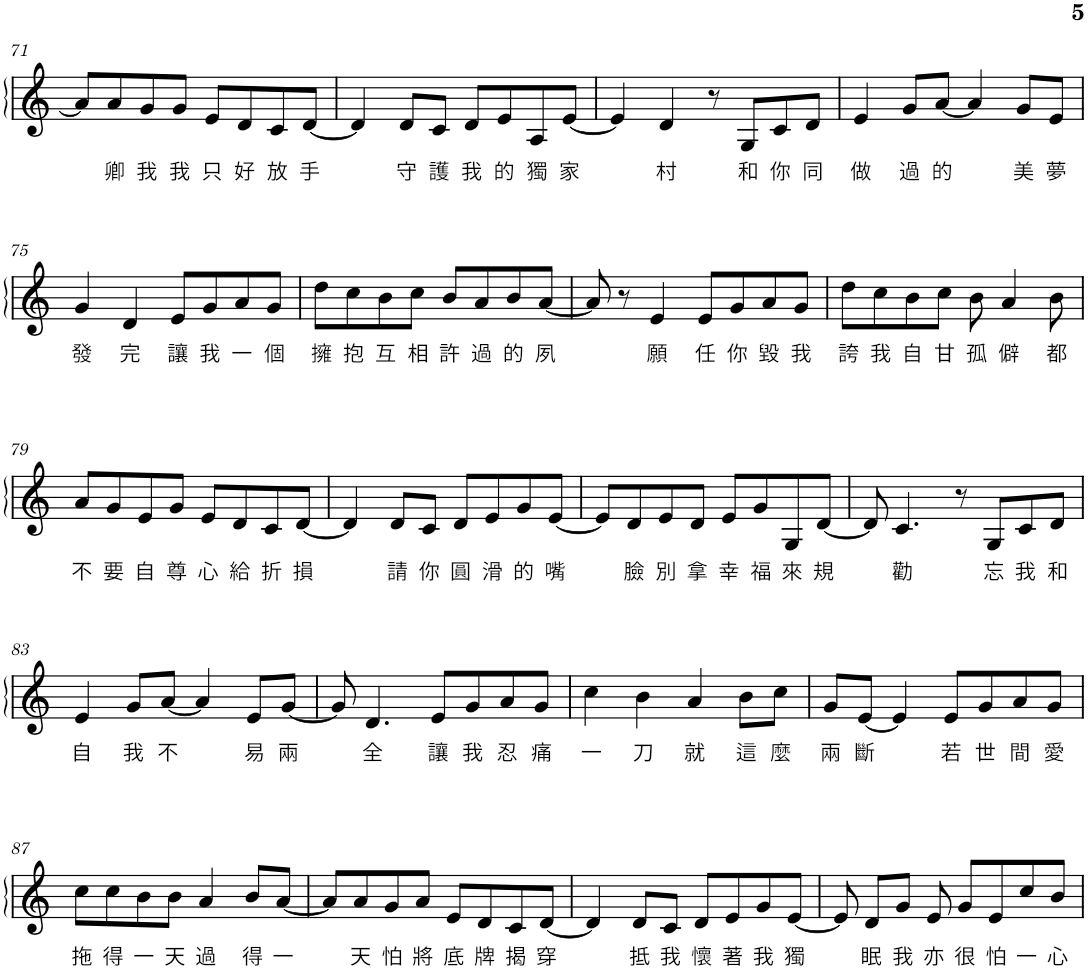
**kern	**text
*part1	*part1
*staff1	*staff1
*I"Piano	*
*I'Pno	*
!!LO:PB:g=z
*clefG2	*
*k[]	*
*M4/4	*
=71	=71
8a/L]	.
!	!LO:LY:b
8a/	卿
!	!LO:LY:b
8g/	我
!	!LO:LY:b
8g/J	我
!	!LO:LY:b
8e/L	只
!	!LO:LY:b
8d/	好
!	!LO:LY:b
8c/	放
!	!LO:LY:b
[<8d/J	手
=72	=72
4d/]	.
!	!LO:LY:b
8d/L	守
!	!LO:LY:b
8c/J	護
!	!LO:LY:b
8d/L	我
!	!LO:LY:b
8e/	的
!	!LO:LY:b
8A/	獨
!	!LO:LY:b
[<8e/J	家
=73	=73
4e/]	.
!	!LO:LY:b
4d/	村
8r	.
!	!LO:LY:b
8G/L	和
!	!LO:LY:b
8c/	你
!	!LO:LY:b
8d/J	同
=74	=74
!	!LO:LY:b
4e/	做
!	!LO:LY:b
8g/L	過
!	!LO:LY:b
[<8a/J	的
4a/]	.
!	!LO:LY:b
8g/L	美
!	!LO:LY:b
8e/J	夢
!!LO:LB:g=z
=75	=75
!	!LO:LY:b
4g/	發
!	!LO:LY:b
4d/	完
!	!LO:LY:b
8e/L	讓
!	!LO:LY:b
8g/	我
!	!LO:LY:b
8a/	一
!	!LO:LY:b
8g/J	個
=76	=76
!	!LO:LY:b
8dd\L	擁
!	!LO:LY:b
8cc\	抱
!	!LO:LY:b
8b\	互
!	!LO:LY:b
8cc\J	相
!	!LO:LY:b
8b/L	許
!	!LO:LY:b
8a/	過
!	!LO:LY:b
8b/	的
!	!LO:LY:b
[<8a/J	夙
=77	=77
8a/]	.
8r	.
!	!LO:LY:b
4e/	願
!	!LO:LY:b
8e/L	任
!	!LO:LY:b
8g/	你
!	!LO:LY:b
8a/	毀
!	!LO:LY:b
8g/J	我
=78	=78
!	!LO:LY:b
8dd\L	誇
!	!LO:LY:b
8cc\	我
!	!LO:LY:b
8b\	自
!	!LO:LY:b
8cc\J	甘
!	!LO:LY:b
8b\	孤
!	!LO:LY:b
4a/	僻
!	!LO:LY:b
8b\	都
!!LO:LB:g=z
=79	=79
!	!LO:LY:b
8a/L	不
!	!LO:LY:b
8g/	要
!	!LO:LY:b
8e/	自
!	!LO:LY:b
8g/J	尊
!	!LO:LY:b
8e/L	心
!	!LO:LY:b
8d/	給
!	!LO:LY:b
8c/	折
!	!LO:LY:b
[<8d/J	損
=80	=80
4d/]	.
!	!LO:LY:b
8d/L	請
!	!LO:LY:b
8c/J	你
!	!LO:LY:b
8d/L	圓
!	!LO:LY:b
8e/	滑
!	!LO:LY:b
8g/	的
!	!LO:LY:b
[<8e/J	嘴
=81	=81
8e/L]	.
!	!LO:LY:b
8d/	臉
!	!LO:LY:b
8e/	別
!	!LO:LY:b
8d/J	拿
!	!LO:LY:b
8e/L	幸
!	!LO:LY:b
8g/	福
!	!LO:LY:b
8G/	來
!	!LO:LY:b
[<8d/J	規
=82	=82
8d/]	.
!	!LO:LY:b
4.c/	勸
8r	.
!	!LO:LY:b
8G/L	忘
!	!LO:LY:b
8c/	我
!	!LO:LY:b
8d/J	和
!!LO:LB:g=z
=83	=83
!	!LO:LY:b
4e/	自
!	!LO:LY:b
8g/L	我
!	!LO:LY:b
[<8a/J	不
4a/]	.
!	!LO:LY:b
8e/L	易
!	!LO:LY:b
[<8g/J	兩
=84	=84
8g/]	.
!	!LO:LY:b
4.d/	全
!	!LO:LY:b
8e/L	讓
!	!LO:LY:b
8g/	我
!	!LO:LY:b
8a/	忍
!	!LO:LY:b
8g/J	痛
=85	=85
!	!LO:LY:b
4cc\	一
!	!LO:LY:b
4b\	刀
!	!LO:LY:b
4a/	就
!	!LO:LY:b
8b\L	這
!	!LO:LY:b
8cc\J	麼
=86	=86
!	!LO:LY:b
8g/L	兩
!	!LO:LY:b
[<8e/J	斷
4e/]	.
!	!LO:LY:b
8e/L	若
!	!LO:LY:b
8g/	世
!	!LO:LY:b
8a/	間
!	!LO:LY:b
8g/J	愛
!!LO:LB:g=z
=87	=87
!	!LO:LY:b
8cc\L	拖
!	!LO:LY:b
8cc\	得
!	!LO:LY:b
8b\	一
!	!LO:LY:b
8b\J	天
!	!LO:LY:b
4a/	過
!	!LO:LY:b
8b/L	得
!	!LO:LY:b
[<8a/J	一
=88	=88
8a/L]	.
!	!LO:LY:b
8a/	天
!	!LO:LY:b
8g/	怕
!	!LO:LY:b
8a/J	將
!	!LO:LY:b
8e/L	底
!	!LO:LY:b
8d/	牌
!	!LO:LY:b
8c/	揭
!	!LO:LY:b
[<8d/J	穿
=89	=89
4d/]	.
!	!LO:LY:b
8d/L	抵
!	!LO:LY:b
8c/J	我
!	!LO:LY:b
8d/L	懷
!	!LO:LY:b
8e/	著
!	!LO:LY:b
8g/	我
!	!LO:LY:b
[<8e/J	獨
=90	=90
8e/]	.
!	!LO:LY:b
8d/L	眠
!	!LO:LY:b
8g/J	我
!	!LO:LY:b
8e/	亦
!	!LO:LY:b
8g/L	很
!	!LO:LY:b
8e/	怕
!	!LO:LY:b
8cc/	一
!	!LO:LY:b
8b/J	心
=	=
*-	*-
